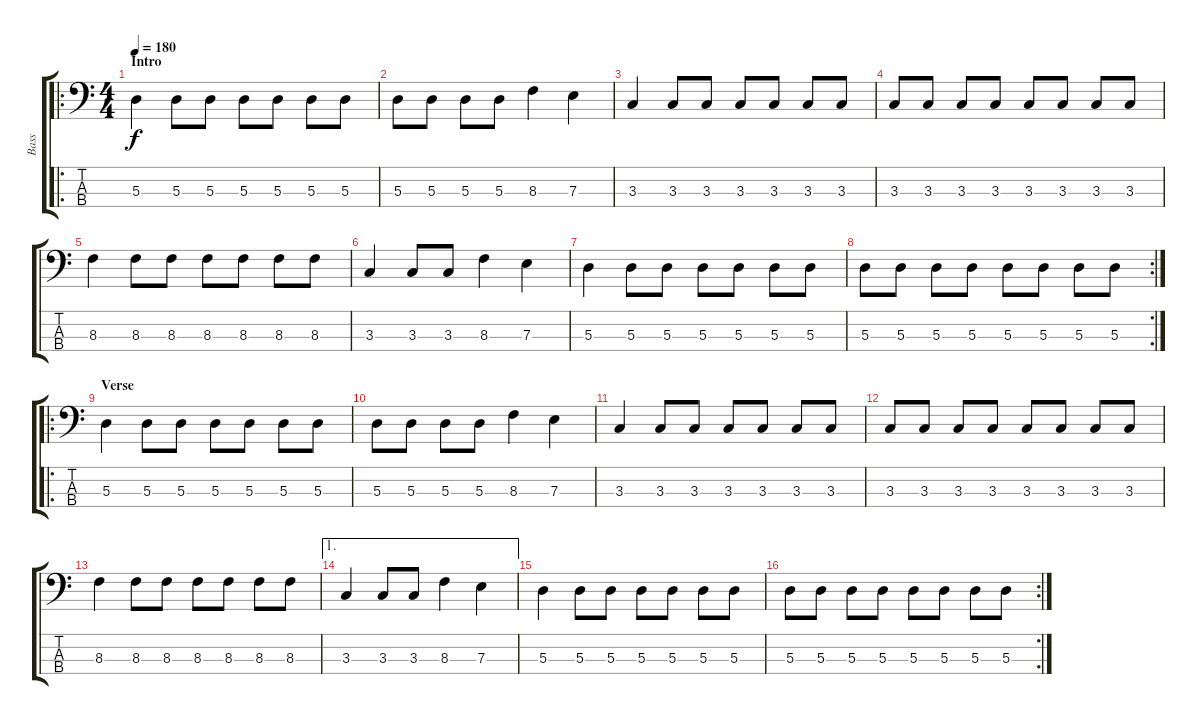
\track ("Bass" "Bass") {instrument electricbassfinger}
\staff {score tabs}
\tuning (G2 D2 A1 E1) {hide}
\ro
\ts (4 4)
\section ("" "Intro")
\tempo 180
\clef f4
\ks c
5.3.4{dy f instrument electricbassfinger} 5.3.8 5.3.8 5.3.8 5.3.8 5.3.8 5.3.8 |
5.3.8 5.3.8 5.3.8 5.3.8 8.3.4 7.3.4 |
3.3.4 3.3.8 3.3.8 3.3.8 3.3.8 3.3.8 3.3.8 |
3.3.8 3.3.8 3.3.8 3.3.8 3.3.8 3.3.8 3.3.8 3.3.8 |
8.3.4 8.3.8 8.3.8 8.3.8 8.3.8 8.3.8 8.3.8 |
3.3.4 3.3.8 3.3.8 8.3.4 7.3.4 |
5.3.4 5.3.8 5.3.8 5.3.8 5.3.8 5.3.8 5.3.8 |
\rc 2
5.3.8 5.3.8 5.3.8 5.3.8 5.3.8 5.3.8 5.3.8 5.3.8 |
\ro
\section ("" "Verse")
5.3.4 5.3.8 5.3.8 5.3.8 5.3.8 5.3.8 5.3.8 |
5.3.8 5.3.8 5.3.8 5.3.8 8.3.4 7.3.4 |
3.3.4 3.3.8 3.3.8 3.3.8 3.3.8 3.3.8 3.3.8 |
3.3.8 3.3.8 3.3.8 3.3.8 3.3.8 3.3.8 3.3.8 3.3.8 |
8.3.4 8.3.8 8.3.8 8.3.8 8.3.8 8.3.8 8.3.8 |
\ae 1
3.3.4 3.3.8 3.3.8 8.3.4 7.3.4 |
5.3.4 5.3.8 5.3.8 5.3.8 5.3.8 5.3.8 5.3.8 |
\rc 2
5.3.8 5.3.8 5.3.8 5.3.8 5.3.8 5.3.8 5.3.8 5.3.8
